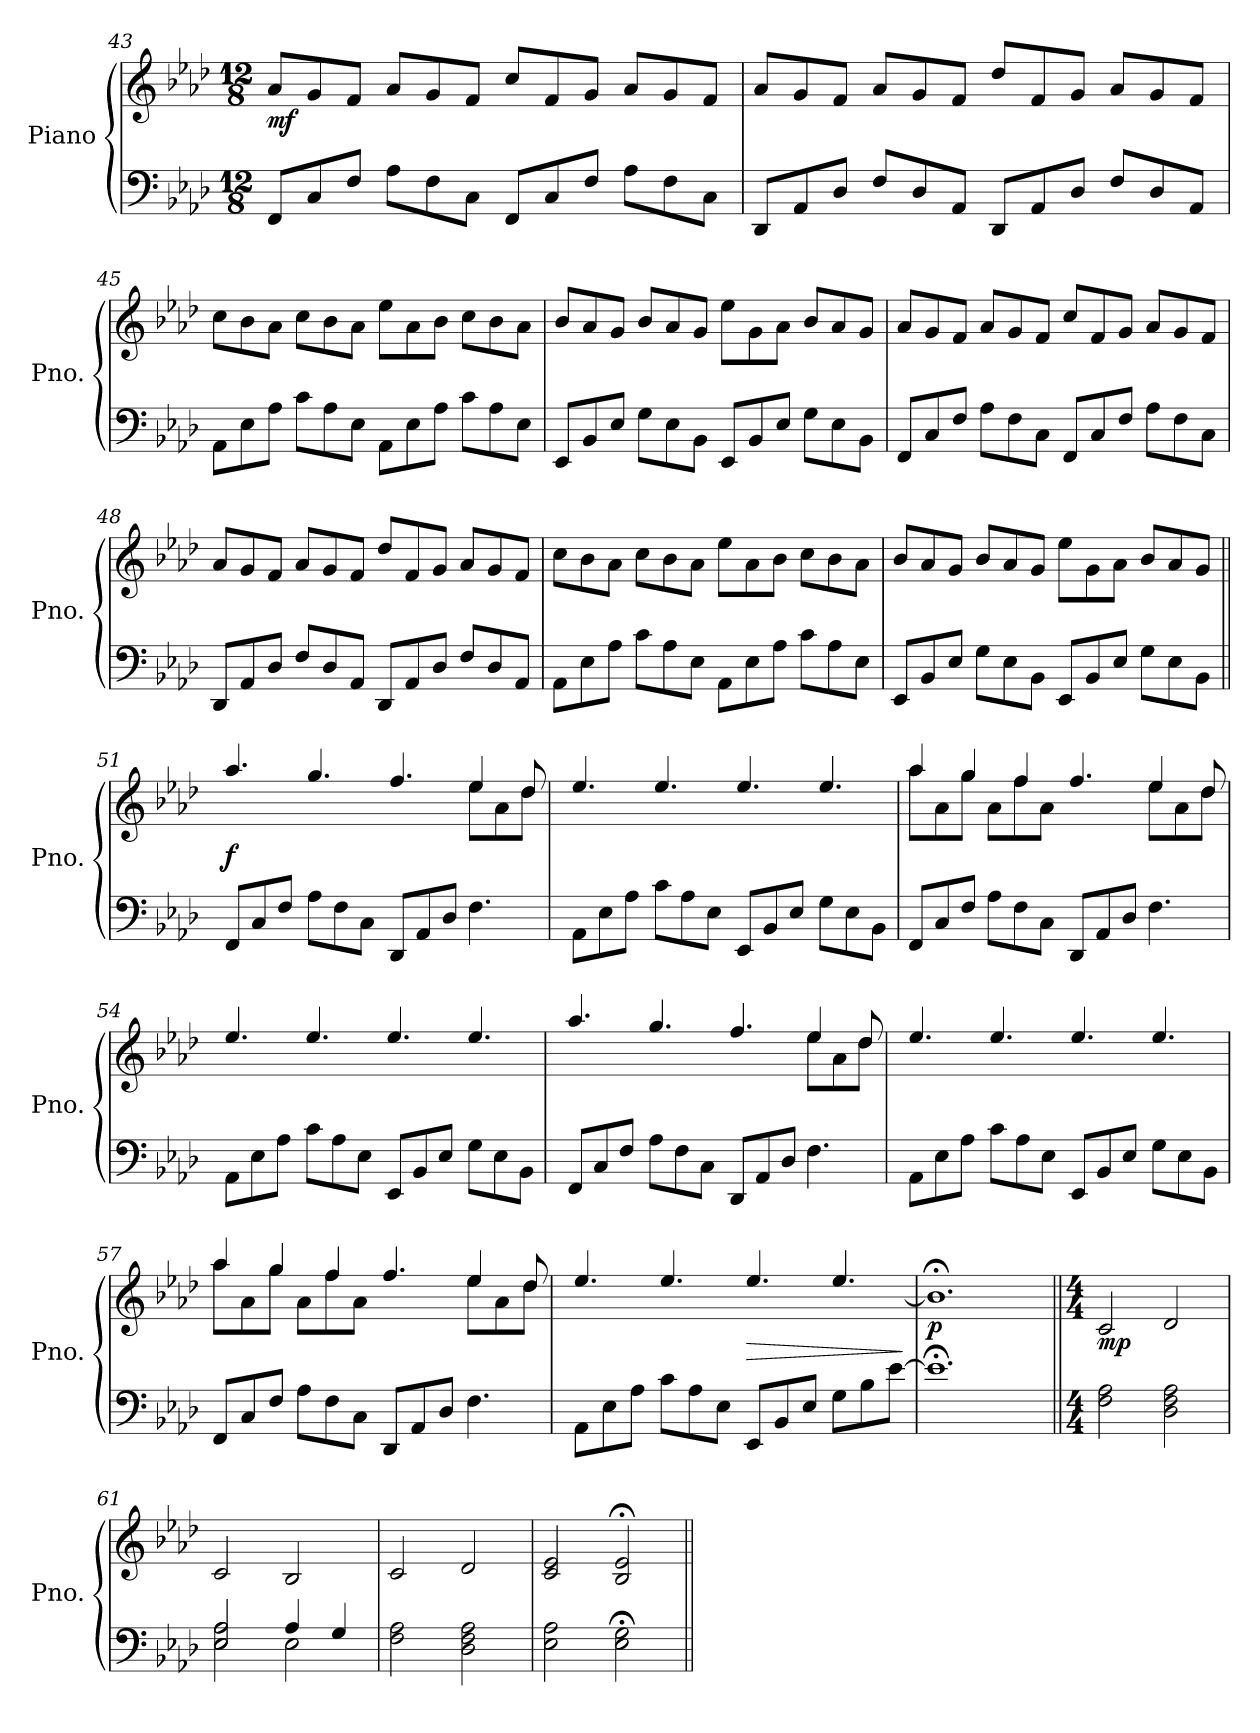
**kern	**kern	**dynam
*part1	*part1	*part1
*staff2	*staff1	*staff1/2
*I"Piano	*	*
*I'Pno.	*	*
!!LO:LB:g=z
*clefF4	*clefG2	*
*k[b-e-a-d-]	*k[b-e-a-d-]	*
*M12/8	*M12/8	*
*MM141	*MM141	*
=43	=43	=43
!	!	!LO:DY:b
8FF/L	8a-/L	mf
8C/	8g/	.
8F/J	8f/J	.
8A-\L	8a-/L	.
8F\	8g/	.
8C\J	8f/J	.
8FF/L	8cc/L	.
8C/	8f/	.
8F/J	8g/J	.
8A-\L	8a-/L	.
8F\	8g/	.
8C\J	8f/J	.
=44	=44	=44
8DD-/L	8a-/L	.
8AA-/	8g/	.
8D-/J	8f/J	.
8F/L	8a-/L	.
8D-/	8g/	.
8AA-/J	8f/J	.
8DD-/L	8dd-/L	.
8AA-/	8f/	.
8D-/J	8g/J	.
8F/L	8a-/L	.
8D-/	8g/	.
8AA-/J	8f/J	.
=45	=45	=45
8AA-\L	8cc\L	.
8E-\	8b-\	.
8A-\J	8a-\J	.
8c\L	8cc\L	.
8A-\	8b-\	.
8E-\J	8a-\J	.
8AA-\L	8ee-\L	.
8E-\	8a-\	.
8A-\J	8b-\J	.
8c\L	8cc\L	.
8A-\	8b-\	.
8E-\J	8a-\J	.
=46	=46	=46
8EE-/L	8b-/L	.
8BB-/	8a-/	.
8E-/J	8g/J	.
8G\L	8b-/L	.
8E-\	8a-/	.
8BB-\J	8g/J	.
8EE-/L	8ee-\L	.
8BB-/	8g\	.
8E-/J	8a-\J	.
8G\L	8b-/L	.
8E-\	8a-/	.
8BB-\J	8g/J	.
!!LO:LB:g=z
=47	=47	=47
8FF/L	8a-/L	.
8C/	8g/	.
8F/J	8f/J	.
8A-\L	8a-/L	.
8F\	8g/	.
8C\J	8f/J	.
8FF/L	8cc/L	.
8C/	8f/	.
8F/J	8g/J	.
8A-\L	8a-/L	.
8F\	8g/	.
8C\J	8f/J	.
=48	=48	=48
8DD-/L	8a-/L	.
8AA-/	8g/	.
8D-/J	8f/J	.
8F/L	8a-/L	.
8D-/	8g/	.
8AA-/J	8f/J	.
8DD-/L	8dd-/L	.
8AA-/	8f/	.
8D-/J	8g/J	.
8F/L	8a-/L	.
8D-/	8g/	.
8AA-/J	8f/J	.
=49	=49	=49
8AA-\L	8cc\L	.
8E-\	8b-\	.
8A-\J	8a-\J	.
8c\L	8cc\L	.
8A-\	8b-\	.
8E-\J	8a-\J	.
8AA-\L	8ee-\L	.
8E-\	8a-\	.
8A-\J	8b-\J	.
8c\L	8cc\L	.
8A-\	8b-\	.
8E-\J	8a-\J	.
=50	=50	=50
8EE-/L	8b-/L	.
8BB-/	8a-/	.
8E-/J	8g/J	.
8G\L	8b-/L	.
8E-\	8a-/	.
8BB-\J	8g/J	.
8EE-/L	8ee-\L	.
8BB-/	8g\	.
8E-/J	8a-\J	.
8G\L	8b-/L	.
8E-\	8a-/	.
8BB-\J	8g/J	.
!!LO:PB:g=z
=51||	=51||	=51||
*	*MM144	*
*	*^	*
!	!	!	!LO:DY:b
8FF/L	4.aa-/	8aa-\Lyy	f
8C/	.	8a-\	.
8F/J	.	8cc\J	.
8A-\L	4.gg/	8gg\Lyy	.
8F\	.	8a-\	.
8C\J	.	8cc\J	.
8DD-/L	4.ff/	8ff\Lyy	.
8AA-/	.	8a-\	.
8D-/J	.	8dd-\J	.
4.F\	4ee-/	8ee-\L	.
.	.	8a-\	.
.	8dd-/	8dd-\J	.
=52	=52	=52	=52
8AA-\L	4.ee-/	8ee-\Lyy	.
8E-\	.	8a-\	.
8A-\J	.	8cc\J	.
8c\L	4.ee-/	8ee-\Lyy	.
8A-\	.	8a-\	.
8E-\J	.	8cc\J	.
8EE-/L	4.ee-/	8ee-\Lyy	.
8BB-/	.	8g\	.
8E-/J	.	8b-\J	.
8G\L	4.ee-/	8ee-\Lyy	.
8E-\	.	8g\	.
8BB-\J	.	8b-\J	.
!!LO:LB:g=z	!!
=53	=53	=53	=53
8FF/L	4aa-/	8aa-\L	.
8C/	.	8a-\	.
8F/J	4gg/	8gg\J	.
8A-\L	.	8a-\L	.
8F\	4ff/	8ff\	.
8C\J	.	8a-\J	.
8DD-/L	4.ff/	8ff\Lyy	.
8AA-/	.	8a-\	.
8D-/J	.	8dd-\J	.
4.F\	4ee-/	8ee-\L	.
.	.	8a-\	.
.	8dd-/	8dd-\J	.
=54	=54	=54	=54
8AA-\L	4.ee-/	8ee-\Lyy	.
8E-\	.	8a-\	.
8A-\J	.	8cc\J	.
8c\L	4.ee-/	8ee-\Lyy	.
8A-\	.	8a-\	.
8E-\J	.	8cc\J	.
8EE-/L	4.ee-/	8ee-\Lyy	.
8BB-/	.	8g\	.
8E-/J	.	8b-\J	.
8G\L	4.ee-/	8ee-\Lyy	.
8E-\	.	8g\	.
8BB-\J	.	8b-\J	.
!!LO:LB:g=z	!!
=55	=55	=55	=55
8FF/L	4.aa-/	8aa-\Lyy	.
8C/	.	8a-\	.
8F/J	.	8cc\J	.
8A-\L	4.gg/	8gg\Lyy	.
8F\	.	8a-\	.
8C\J	.	8cc\J	.
8DD-/L	4.ff/	8ff\Lyy	.
8AA-/	.	8a-\	.
8D-/J	.	8dd-\J	.
4.F\	4ee-/	8ee-\L	.
.	.	8a-\	.
.	8dd-/	8dd-\J	.
=56	=56	=56	=56
8AA-\L	4.ee-/	8ee-\Lyy	.
8E-\	.	8a-\	.
8A-\J	.	8cc\J	.
8c\L	4.ee-/	8ee-\Lyy	.
8A-\	.	8a-\	.
8E-\J	.	8cc\J	.
8EE-/L	4.ee-/	8ee-\Lyy	.
8BB-/	.	8g\	.
8E-/J	.	8b-\J	.
8G\L	4.ee-/	8ee-\Lyy	.
8E-\	.	8g\	.
8BB-\J	.	8b-\J	.
!!LO:LB:g=z	!!
=57	=57	=57	=57
8FF/L	4aa-/	8aa-\L	.
8C/	.	8a-\	.
8F/J	4gg/	8gg\J	.
8A-\L	.	8a-\L	.
8F\	4ff/	8ff\	.
8C\J	.	8a-\J	.
8DD-/L	4.ff/	8ff\Lyy	.
8AA-/	.	8a-\	.
8D-/J	.	8dd-\J	.
4.F\	4ee-/	8ee-\L	.
.	.	8a-\	.
.	8dd-/	8dd-\J	.
=58	=58	=58	=58
8AA-\L	4.ee-/	8ee-\Lyy	.
8E-\	.	8a-\	.
8A-\J	.	8cc\J	.
8c\L	4.ee-/	8ee-\Lyy	.
8A-\	.	8a-\	.
8E-\J	.	8cc\J	.
!	!	!	!LO:HP:b
8EE-/L	4.ee-/	8ee-\Lyy	>
8BB-/	.	8g\	.
8E-/J	.	8b-\J	.
8G\L	4.ee-/	8ee-\Lyy	.
8B-\	.	8g\	.
[8e-\J	.	[8b-\J	.
*	*v	*v	*
.	.	]
=59	=59	=59
!	!	!LO:DY:b
1.e-;<]	1.b-;<]	p
!!LO:LB:g=z
=60||	=60||	=60||
*M4/4	*M4/4	*
*	*MM60	*
!	!	!LO:DY:b
2F\ 2A-\	2c/	mp
2D-\ 2F\ 2A-\	2d-/	.
=61	=61	=61
*^	*	*
2E-/ 2A-/	2E-\ 2A-\	2c/	.
4A-/	2E-\	2B-/	.
4G/	.	.	.
*v	*v	*	*
=62	=62	=62
2F\ 2A-\	2c/	.
2D-\ 2F\ 2A-\	2d-/	.
=63	=63	=63
2E-\ 2A-\	2c/ 2e-/	.
2E-\;< 2G\;<	2B-/;< 2e-/;<	.
=||	=||	=||
*-	*-	*-
